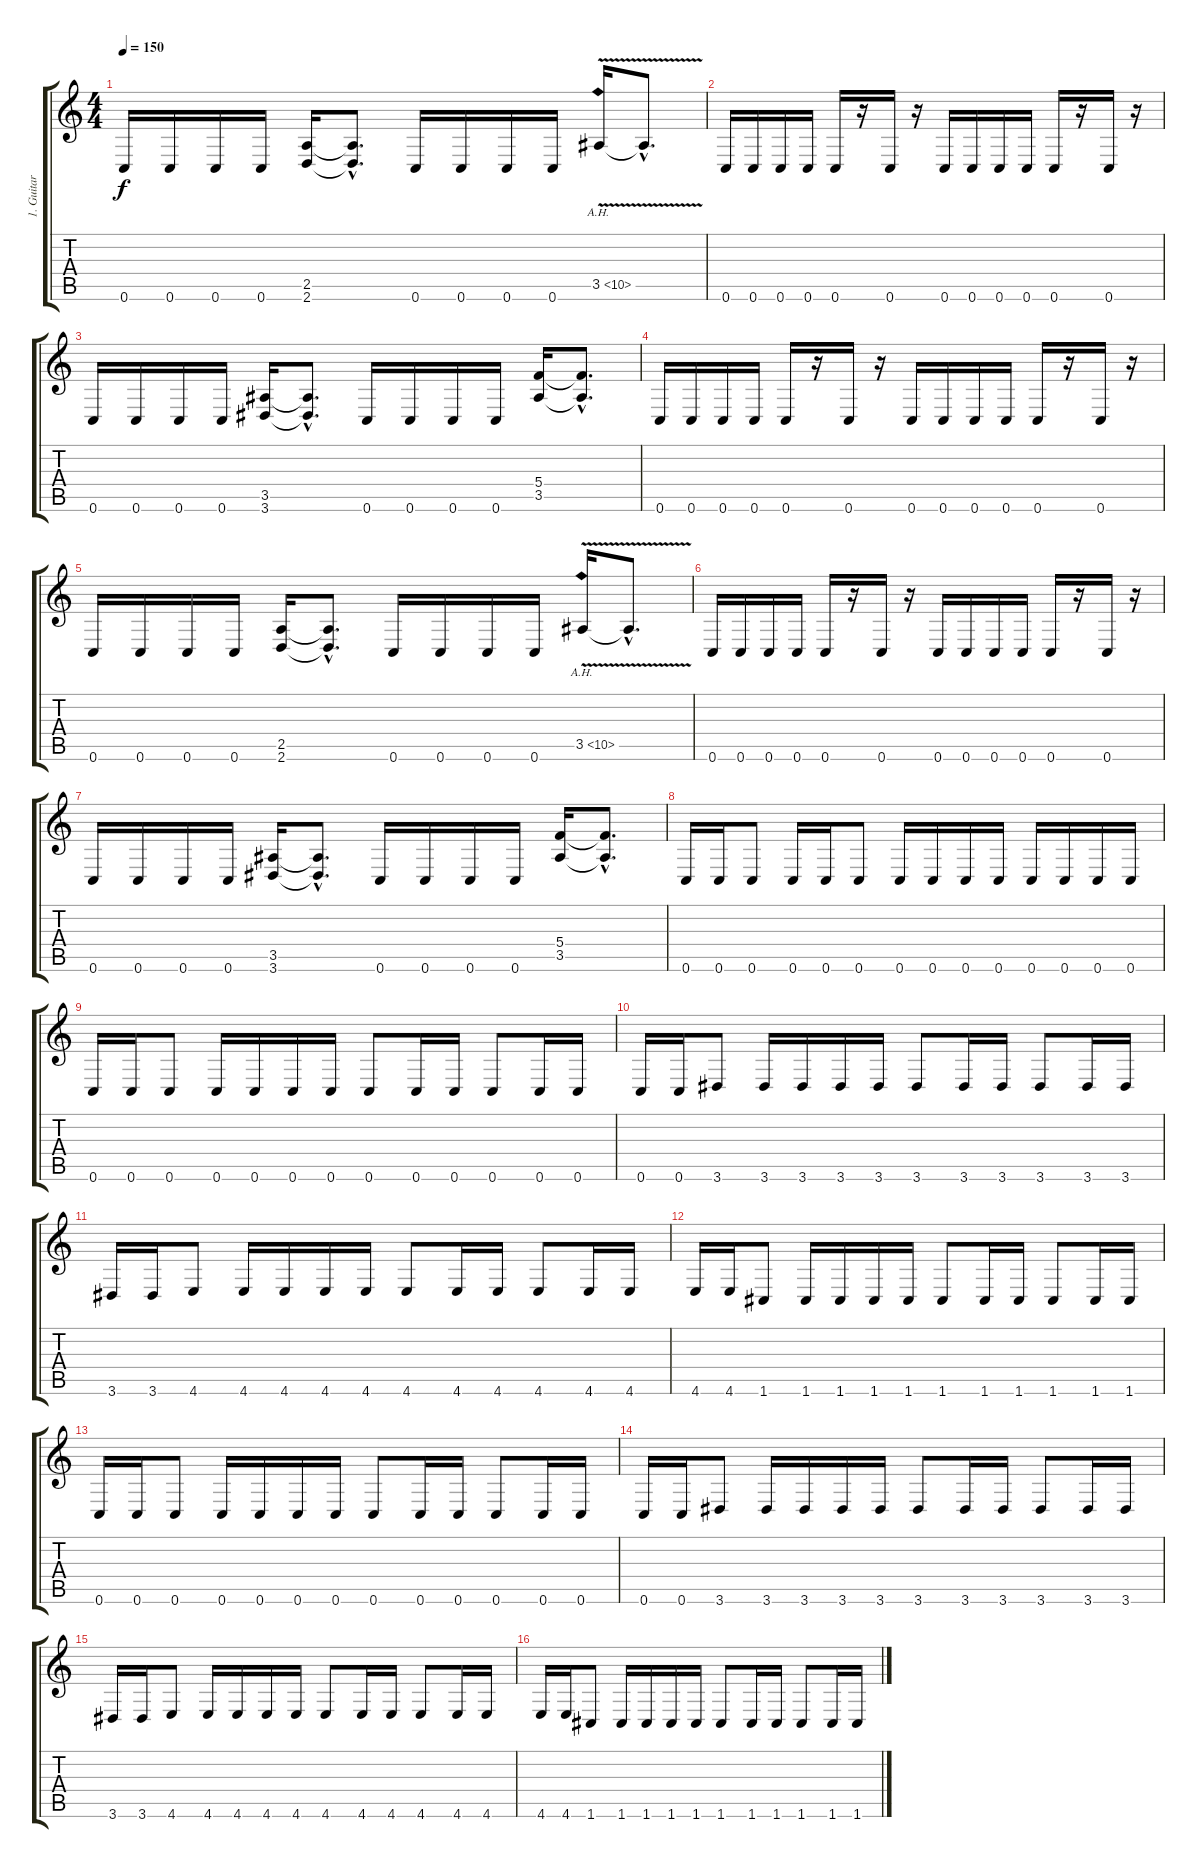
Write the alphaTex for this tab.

\track ("1. Guitar" "1. Guitar") {instrument distortionguitar}
\staff {score tabs}
\tuning (D4 A3 F3 C3 G2 C2) {hide}
\ts (4 4)
\tempo 150
\clef g2
\ks c
0.6.16{dy f} 0.6.16 0.6.16 0.6.16 (2.5 2.6).16 (2.5{hac t} 2.6{hac t}).8{d} 0.6.16 0.6.16 0.6.16 0.6.16 3.5{ah 7 v}.16 3.5{hac t}.8{d} |
0.6.16 0.6.16 0.6.16 0.6.16 0.6.16 r.16 0.6.16 r.16 0.6.16 0.6.16 0.6.16 0.6.16 0.6.16 r.16 0.6.16 r.16 |
0.6.16 0.6.16 0.6.16 0.6.16 (3.5 3.6).16 (3.5{hac t} 3.6{hac t}).8{d} 0.6.16 0.6.16 0.6.16 0.6.16 (5.4 3.5).16 (5.4{hac t} 3.5{hac t}).8{d} |
0.6.16 0.6.16 0.6.16 0.6.16 0.6.16 r.16 0.6.16 r.16 0.6.16 0.6.16 0.6.16 0.6.16 0.6.16 r.16 0.6.16 r.16 |
0.6.16 0.6.16 0.6.16 0.6.16 (2.5 2.6).16 (2.5{hac t} 2.6{hac t}).8{d} 0.6.16 0.6.16 0.6.16 0.6.16 3.5{ah 7 v}.16 3.5{hac t}.8{d} |
0.6.16 0.6.16 0.6.16 0.6.16 0.6.16 r.16 0.6.16 r.16 0.6.16 0.6.16 0.6.16 0.6.16 0.6.16 r.16 0.6.16 r.16 |
0.6.16 0.6.16 0.6.16 0.6.16 (3.5 3.6).16 (3.5{hac t} 3.6{hac t}).8{d} 0.6.16 0.6.16 0.6.16 0.6.16 (5.4 3.5).16 (5.4{hac t} 3.5{hac t}).8{d} |
0.6.16 0.6.16 0.6.8 0.6.16 0.6.16 0.6.8 0.6.16 0.6.16 0.6.16 0.6.16 0.6.16 0.6.16 0.6.16 0.6.16 |
0.6.16 0.6.16 0.6.8 0.6.16 0.6.16 0.6.16 0.6.16 0.6.8 0.6.16 0.6.16 0.6.8 0.6.16 0.6.16 |
0.6.16 0.6.16 3.6.8 3.6.16 3.6.16 3.6.16 3.6.16 3.6.8 3.6.16 3.6.16 3.6.8 3.6.16 3.6.16 |
3.6.16 3.6.16 4.6.8 4.6.16 4.6.16 4.6.16 4.6.16 4.6.8 4.6.16 4.6.16 4.6.8 4.6.16 4.6.16 |
4.6.16 4.6.16 1.6.8 1.6.16 1.6.16 1.6.16 1.6.16 1.6.8 1.6.16 1.6.16 1.6.8 1.6.16 1.6.16 |
0.6.16 0.6.16 0.6.8 0.6.16 0.6.16 0.6.16 0.6.16 0.6.8 0.6.16 0.6.16 0.6.8 0.6.16 0.6.16 |
0.6.16 0.6.16 3.6.8 3.6.16 3.6.16 3.6.16 3.6.16 3.6.8 3.6.16 3.6.16 3.6.8 3.6.16 3.6.16 |
3.6.16 3.6.16 4.6.8 4.6.16 4.6.16 4.6.16 4.6.16 4.6.8 4.6.16 4.6.16 4.6.8 4.6.16 4.6.16 |
4.6.16 4.6.16 1.6.8 1.6.16 1.6.16 1.6.16 1.6.16 1.6.8 1.6.16 1.6.16 1.6.8 1.6.16 1.6.16
